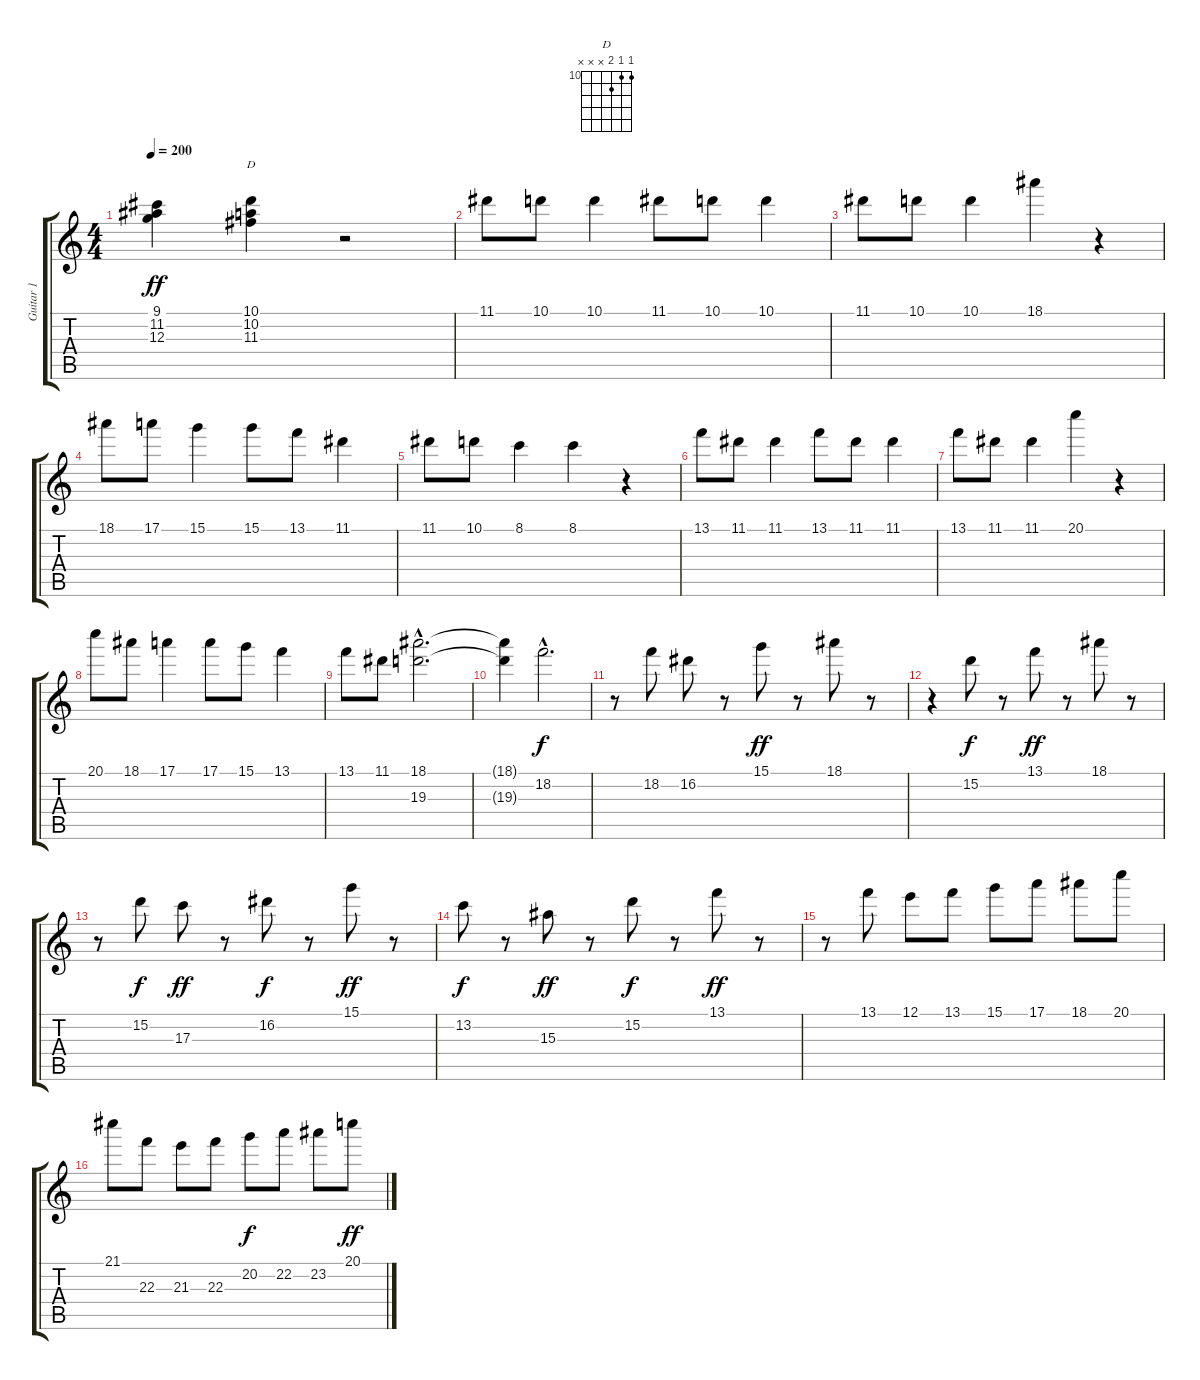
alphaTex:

\track ("Guitar 1" "Guitar 1") {instrument distortionguitar}
\staff {score tabs}
\tuning (E4 B3 G3 D3 A2 E2) {hide}
\chord ("D" 10 10 11 x x x) {firstfret 10}
\ts (4 4)
\tempo 200
\clef g2
\ks c
(9.1{t} 11.2{t} 12.3{t}).4{dy ff} (10.1 10.2 11.3).4{ch "D"} r.2 |
11.1.8 10.1.8 10.1.4 11.1.8 10.1.8 10.1.4 |
11.1.8 10.1.8 10.1.4 18.1.4 r.4 |
18.1.8 17.1.8 15.1.4 15.1.8 13.1.8 11.1.4 |
11.1.8 10.1.8 8.1.4 8.1.4 r.4 |
13.1.8 11.1.8 11.1.4 13.1.8 11.1.8 11.1.4 |
13.1.8 11.1.8 11.1.4 20.1.4 r.4 |
20.1.8 18.1.8 17.1.4 17.1.8 15.1.8 13.1.4 |
13.1.8 11.1.8 (18.1{hac} 19.3{hac}).2{d} |
(18.1{t} 19.3{t}).4 18.2{hac}.2{d dy f} |
r.8 18.2.8 16.2.8 r.8 15.1.8{dy ff} r.8 18.1.8 r.8 |
r.4 15.2.8{dy f} r.8 13.1.8{dy ff} r.8 18.1.8 r.8 |
r.8 15.2.8{dy f} 17.3.8{dy ff} r.8 16.2.8{dy f} r.8 15.1.8{dy ff} r.8 |
13.2.8{dy f} r.8 15.3.8{dy ff} r.8 15.2.8{dy f} r.8 13.1.8{dy ff} r.8 |
r.8 13.1.8 12.1.8 13.1.8 15.1.8 17.1.8 18.1.8 20.1.8 |
21.1.8 22.3.8 21.3.8 22.3.8 20.2.8{dy f} 22.2.8 23.2.8 20.1.8{dy ff}
